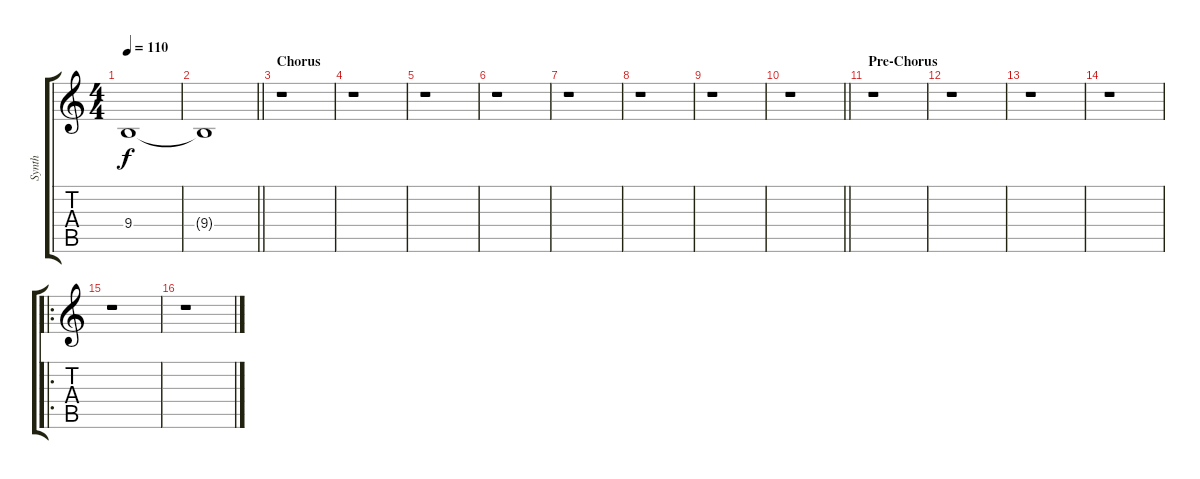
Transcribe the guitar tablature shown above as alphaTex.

\track ("Synth" "Synth") {instrument stringensemble1}
\staff {score tabs}
\tuning (E4 B3 G3 D3 A2 E2) {hide}
\ts (4 4)
\tempo 110
\clef g2
\ks c
9.4.1{dy f} |
\barLineRight lightlight
9.4{t}.1 |
\section ("" "Chorus")
r.1 |
r.1 |
r.1 |
r.1 |
r.1 |
r.1 |
r.1 |
\barLineRight lightlight
r.1 |
\section ("" "Pre-Chorus")
r.1 |
r.1 |
r.1 |
r.1 |
\ro
r.1 |
r.1
